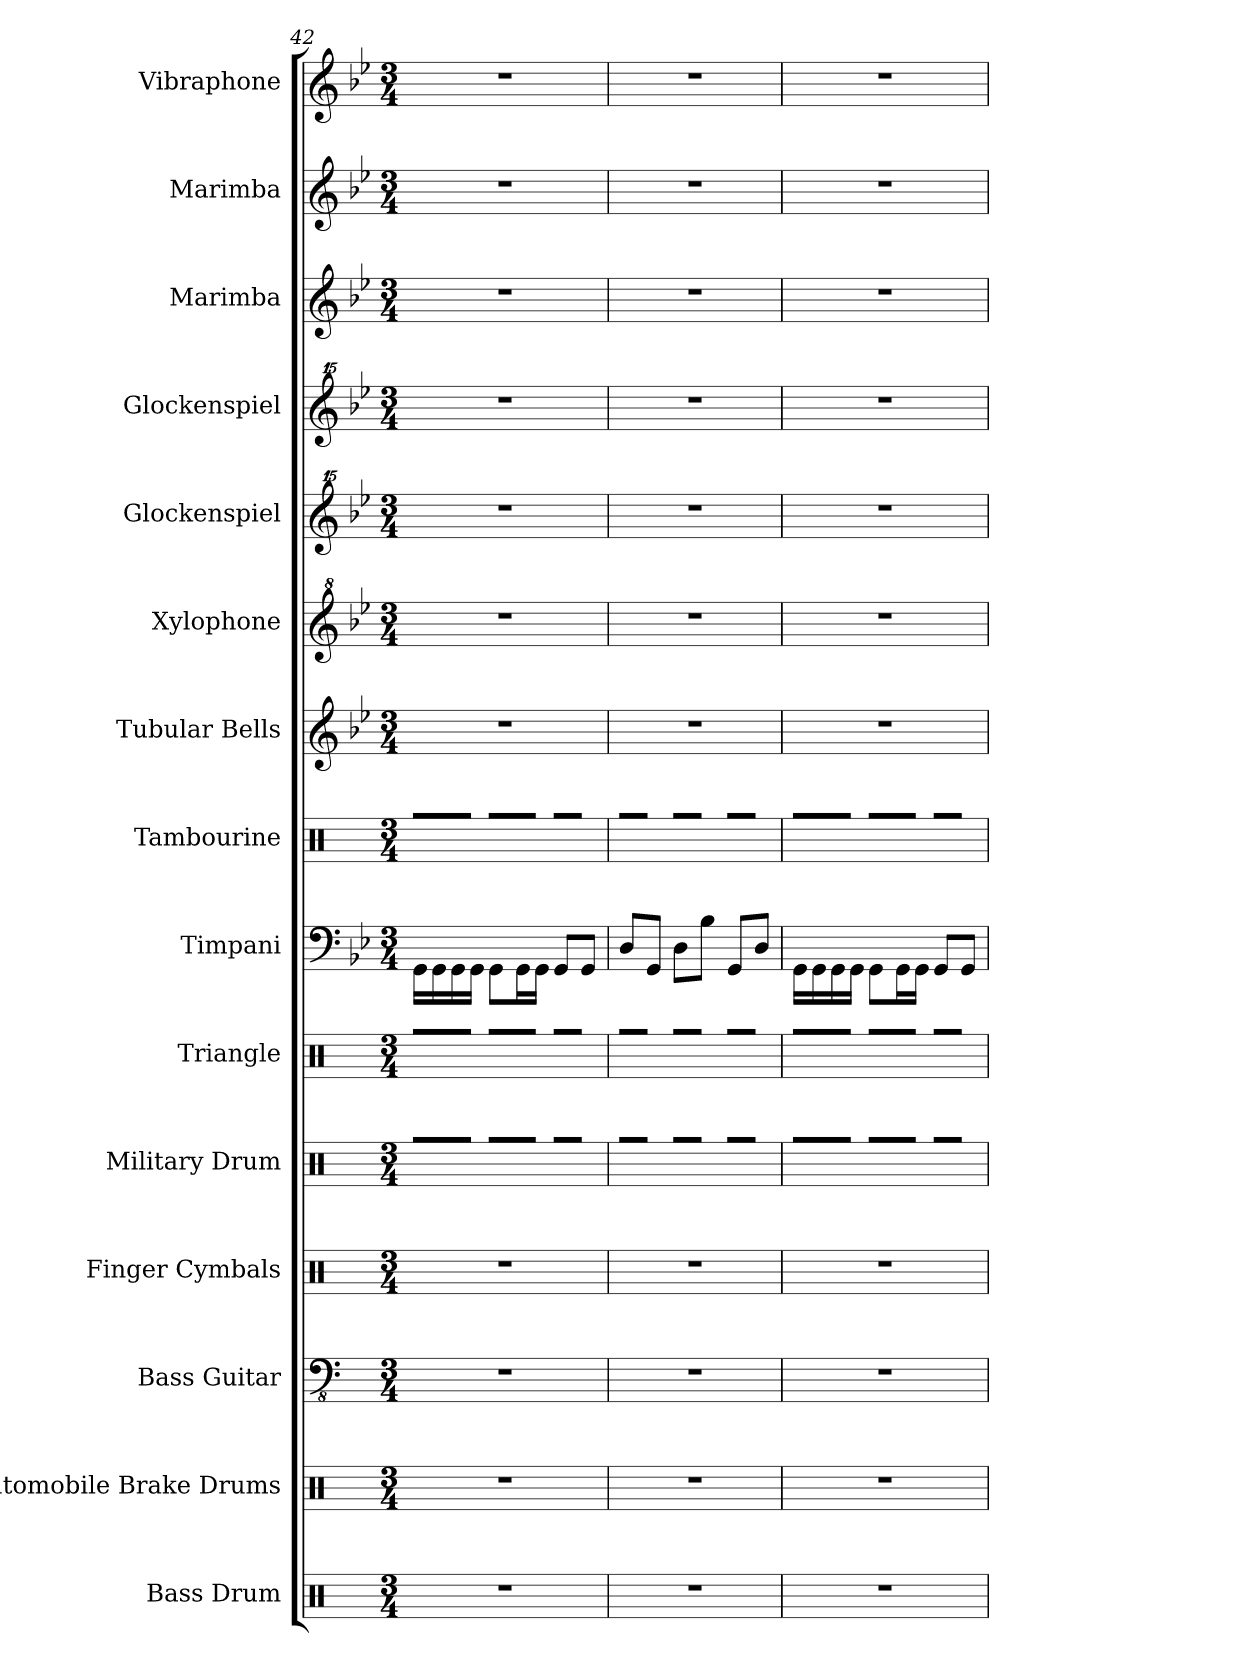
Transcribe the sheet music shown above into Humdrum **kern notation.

**kern	**kern	**kern	**kern	**kern	**kern	**kern	**kern	**kern	**kern	**kern	**kern	**kern	**kern	**kern
*part15	*part14	*part13	*part12	*part11	*part10	*part9	*part8	*part7	*part6	*part5	*part4	*part3	*part2	*part1
*staff15	*staff14	*staff13	*staff12	*staff11	*staff10	*staff9	*staff8	*staff7	*staff6	*staff5	*staff4	*staff3	*staff2	*staff1
*I"Bass Drum	*I"Automobile Brake Drums	*I"Bass Guitar	*I"Finger Cymbals	*I"Military Drum	*I"Triangle	*I"Timpani	*I"Tambourine	*I"Tubular Bells	*I"Xylophone	*I"Glockenspiel	*I"Glockenspiel	*I"Marimba	*I"Marimba	*I"Vibraphone
*I'B. Dr.	*I'Aut. Brk. Dr.	*I'B. Guit.	*I'Fi. Cym.	*I'Mil. Dr.	*I'Trgl.	*I'Timp.	*I'Tamb.	*I'Tu. Be.	*I'Xyl.	*I'Glk.	*I'Glk.	*I'Mrm.	*I'Mrm.	*I'Vib.
!!LO:PB:g=z
*clefX	*clefX	*clefFv4	*clefX	*clefX	*clefX	*clefF4	*clefX	*clefG2	*clefG^2	*clefG^^2	*clefG^^2	*clefG2	*clefG2	*clefG2
*k[]	*k[]	*k[]	*k[]	*k[]	*k[]	*k[b-e-]	*k[]	*k[b-e-]	*k[b-e-]	*k[b-e-]	*k[b-e-]	*k[b-e-]	*k[b-e-]	*k[b-e-]
*C:	*C:	*C:	*C:	*C:	*C:	*B-:	*C:	*B-:	*B-:	*B-:	*B-:	*B-:	*B-:	*B-:
*M3/4	*M3/4	*M3/4	*M3/4	*M3/4	*M3/4	*M3/4	*M3/4	*M3/4	*M3/4	*M3/4	*M3/4	*M3/4	*M3/4	*M3/4
=42	=42	=42	=42	=42	=42	=42	=42	=42	=42	=42	=42	=42	=42	=42
2.r	2.r	2.r	2.r	16R\LL	16R\LL	16GG\LL	16R\LL	2.r	2.r	2.r	2.r	2.r	2.r	2.r
.	.	.	.	16R\	16R\	16GG\	16R\	.	.	.	.	.	.	.
.	.	.	.	16R\	16R\	16GG\	16R\	.	.	.	.	.	.	.
.	.	.	.	16R\JJ	16R\JJ	16GG\JJ	16R\JJ	.	.	.	.	.	.	.
.	.	.	.	8R\L	8R\L	8GG\L	8R\L	.	.	.	.	.	.	.
.	.	.	.	16R\L	16R\L	16GG\L	16R\L	.	.	.	.	.	.	.
.	.	.	.	16R\JJ	16R\JJ	16GG\JJ	16R\JJ	.	.	.	.	.	.	.
.	.	.	.	8R\L	8R\L	8GG/L	8R\L	.	.	.	.	.	.	.
.	.	.	.	8R\J	8R\J	8GG/J	8R\J	.	.	.	.	.	.	.
=43	=43	=43	=43	=43	=43	=43	=43	=43	=43	=43	=43	=43	=43	=43
2.r	2.r	2.r	2.r	8R\L	8R\L	8D/L	8R\L	2.r	2.r	2.r	2.r	2.r	2.r	2.r
.	.	.	.	8R\J	8R\J	8GG/J	8R\J	.	.	.	.	.	.	.
.	.	.	.	8R\L	8R\L	8D\L	8R\L	.	.	.	.	.	.	.
.	.	.	.	8R\J	8R\J	8B-\J	8R\J	.	.	.	.	.	.	.
.	.	.	.	8R\L	8R\L	8GG/L	8R\L	.	.	.	.	.	.	.
.	.	.	.	8R\J	8R\J	8D/J	8R\J	.	.	.	.	.	.	.
=44	=44	=44	=44	=44	=44	=44	=44	=44	=44	=44	=44	=44	=44	=44
2.r	2.r	2.r	2.r	16R\LL	16R\LL	16GG\LL	16R\LL	2.r	2.r	2.r	2.r	2.r	2.r	2.r
.	.	.	.	16R\	16R\	16GG\	16R\	.	.	.	.	.	.	.
.	.	.	.	16R\	16R\	16GG\	16R\	.	.	.	.	.	.	.
.	.	.	.	16R\JJ	16R\JJ	16GG\JJ	16R\JJ	.	.	.	.	.	.	.
.	.	.	.	8R\L	8R\L	8GG\L	8R\L	.	.	.	.	.	.	.
.	.	.	.	16R\L	16R\L	16GG\L	16R\L	.	.	.	.	.	.	.
.	.	.	.	16R\JJ	16R\JJ	16GG\JJ	16R\JJ	.	.	.	.	.	.	.
.	.	.	.	8R\L	8R\L	8GG/L	8R\L	.	.	.	.	.	.	.
.	.	.	.	8R\J	8R\J	8GG/J	8R\J	.	.	.	.	.	.	.
=	=	=	=	=	=	=	=	=	=	=	=	=	=	=
*-	*-	*-	*-	*-	*-	*-	*-	*-	*-	*-	*-	*-	*-	*-
